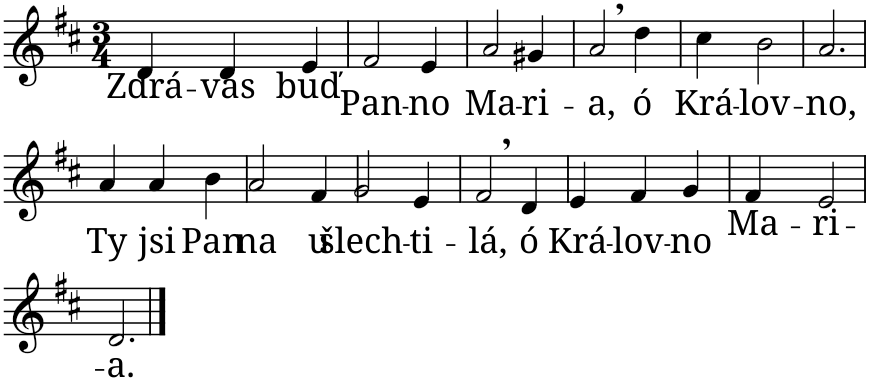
**kern	**text
*part1	*part1
*staff1	*staff1
*I"Piano	*
*I'Pno.	*
*clefG2	*
*k[f#c#]	*
*M3/4	*
=1	=1
!	!LO:LY:b
4d/	Zdrá-
!	!LO:LY:b
4d/	-vas
!	!LO:LY:b
4e/	buď
=2	=2
!	!LO:LY:b
2f#/	Pan-
!	!LO:LY:b
4e/	-no
=3	=3
!	!LO:LY:b
2a/	Ma-
!	!LO:LY:b
4g#X/	-ri-
=4	=4
!	!LO:LY:b
2a,/	-a,
!	!LO:LY:b
4dd\	ó
=5	=5
!	!LO:LY:b
4cc#\	Krá-
!	!LO:LY:b
2b\	-lov-
=6	=6
!	!LO:LY:b
2.a/	-no,
!!LO:LB:g=z
=7	=7
!	!LO:LY:b
4a/	Ty
!	!LO:LY:b
4a/	jsi
!	!LO:LY:b
4b\	Pan-
=8	=8
!	!LO:LY:b
2a/	-na
!	!LO:LY:b
4f#/	u-
=9	=9
!	!LO:LY:b
2g/	-šlech-
!	!LO:LY:b
4e/	-ti-
=10	=10
!	!LO:LY:b
2f#,/	-lá,
!	!LO:LY:b
4d/	ó
=11	=11
!	!LO:LY:b
4e/	Krá-
!	!LO:LY:b
4f#/	-lov-
!	!LO:LY:b
4g/	-no
=12	=12
!	!LO:LY:b
4f#/	Ma-
!	!LO:LY:b
2e/	-ri-
!!LO:LB:g=z
=13	=13
!	!LO:LY:b
2.d/	-a.
==	==
*-	*-
